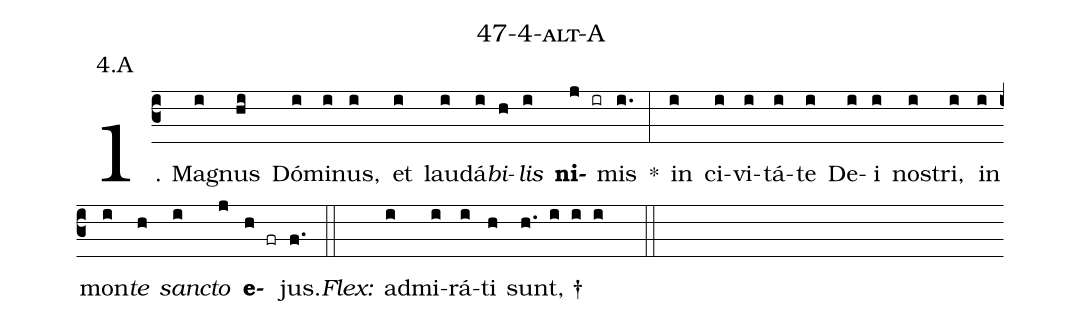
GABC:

name: 47-4-alt-A;
annotation: 4.A;
%%
(c3)1. Ma(i)gnus(hi) Dó(i)mi(i)nus,(i) et(i) lau(i)dá(i)<i>bi</i>(h)<i>lis</i>(i) <b>ni</b>(j ir)mis(i.) *(:) in(i) ci(i)vi(i)tá(i)te(i) De(i)i(i) nos(i)tri,(i) in(i) mon(i)<i>te</i>(h) <i>sanc</i>(i)<i>to</i>(j) <b>e</b>(h fr)jus.(f.) (::)
<i>Flex:</i>()  ad(i)mi(i)rá(i)ti(h) sunt, †(h. i i i  ::)
